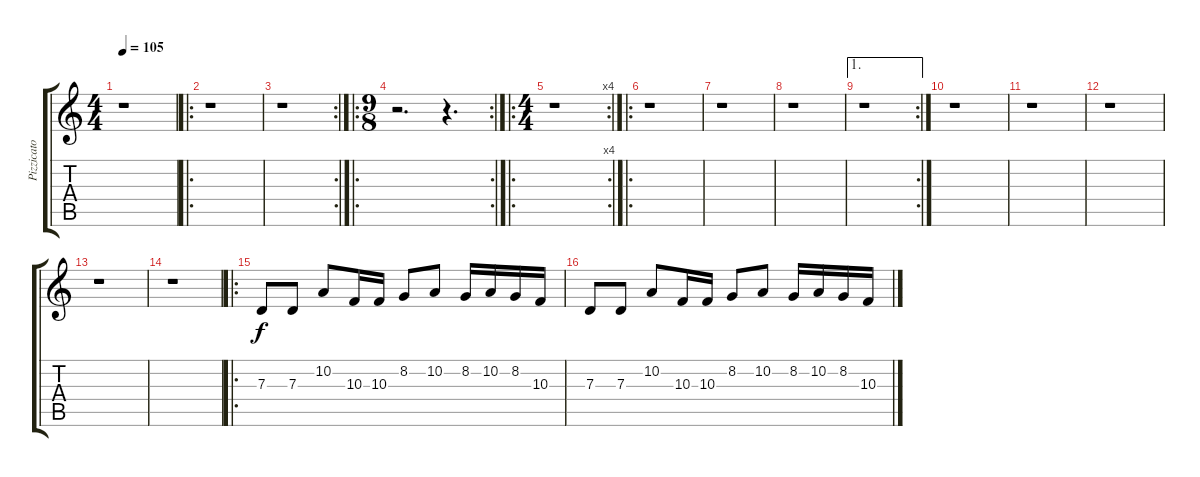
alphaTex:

\track ("Pizzicato" "Pizzicato") {instrument pizzicatostrings}
\staff {score tabs}
\tuning (E4 B3 G3 D3 A2 E2) {hide}
\ts (4 4)
\tempo 105
\clef g2
\ks c
r.1{dy mp} |
\ro
r.1 |
\rc 2
r.1 |
\ro
\rc 2
\ts (9 8)
r.2{d} r.4{d} |
\ro
\rc 4
\ts (4 4)
r.1 |
\ro
r.1 |
r.1 |
r.1 |
\ae 1
\rc 2
r.1 |
r.1 |
r.1 |
r.1 |
r.1 |
r.1 |
\ro
7.3.8{dy f} 7.3.8 10.2.8 10.3.16 10.3.16 8.2.8 10.2.8 8.2.16 10.2.16 8.2.16 10.3.16 |
7.3.8 7.3.8 10.2.8 10.3.16 10.3.16 8.2.8 10.2.8 8.2.16 10.2.16 8.2.16 10.3.16
